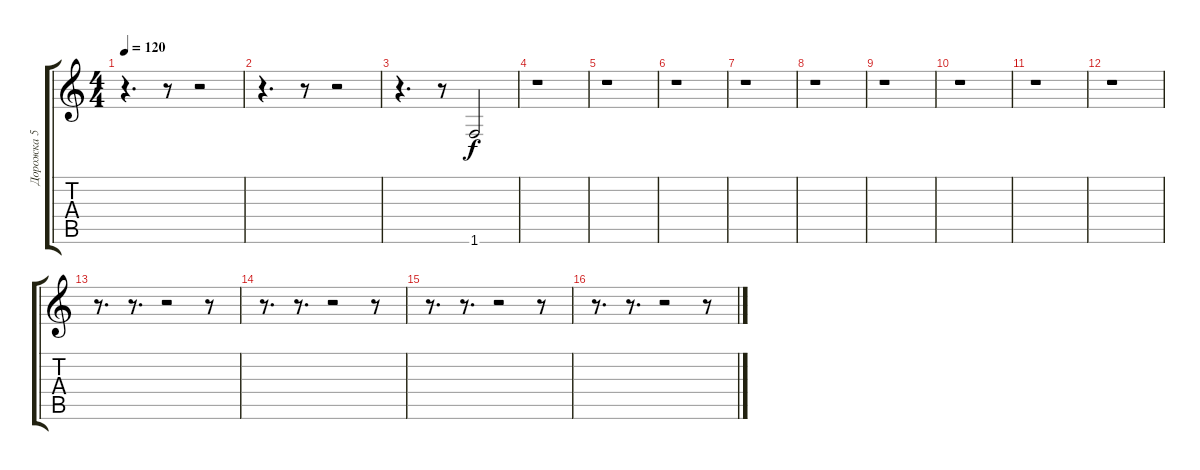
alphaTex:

\track ("Дорожка 5" "Дорожка 5") {instrument electricbassfinger}
\staff {score tabs}
\tuning (E4 B3 G3 D3 A2 E2) {hide}
\ts (4 4)
\tempo 120
\clef g2
\ks c
r.4{d dy f} r.8 r.2 |
r.4{d} r.8 r.2 |
r.4{d} r.8 1.6.2 |
r.1 |
r.1 |
r.1 |
r.1 |
r.1 |
r.1 |
r.1 |
r.1 |
r.1 |
r.8{d} r.8{d} r.2 r.8 |
r.8{d} r.8{d} r.2 r.8 |
r.8{d} r.8{d} r.2 r.8 |
r.8{d} r.8{d} r.2 r.8
